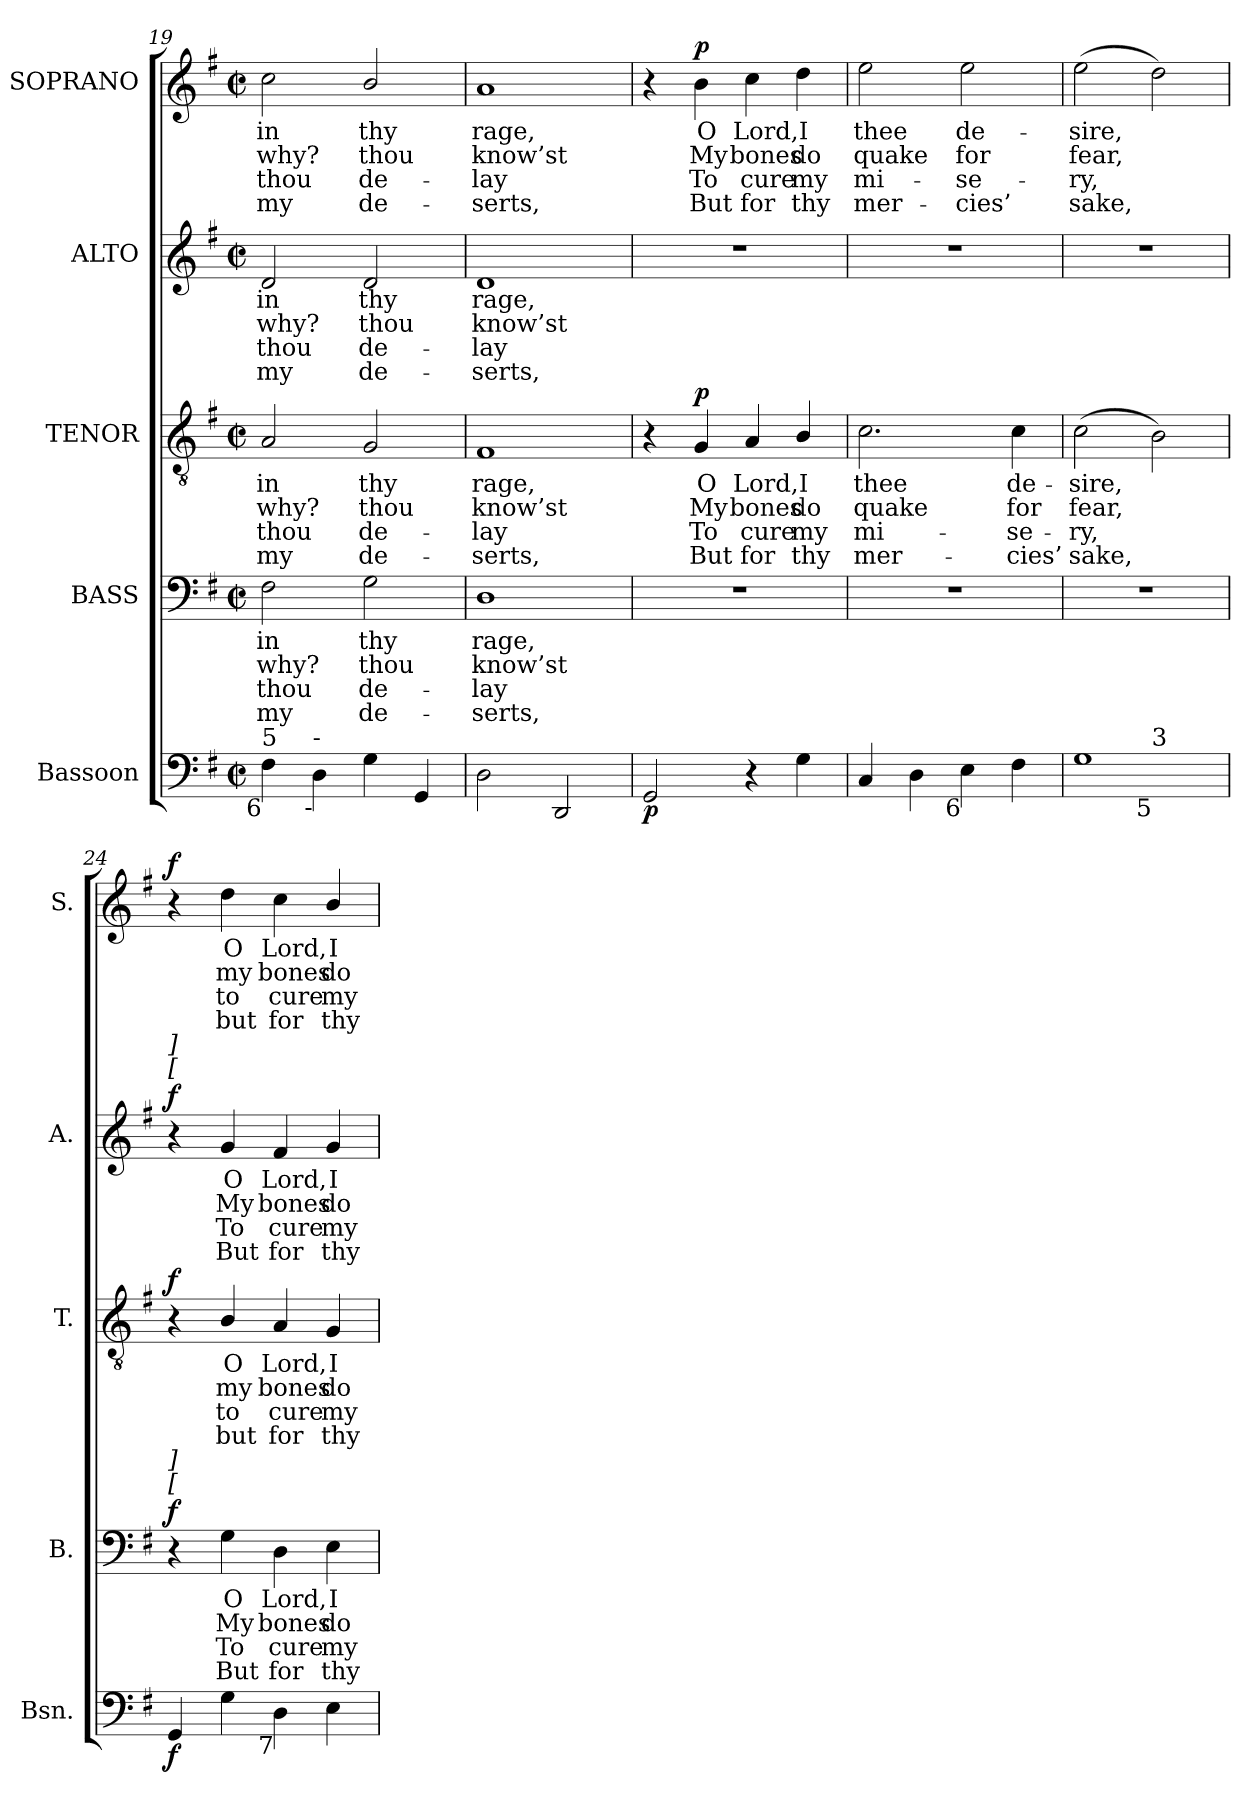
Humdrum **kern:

**kern	**dynam	**kern	**text	**text	**text	**text	**dynam	**kern	**text	**text	**text	**text	**dynam	**kern	**text	**text	**text	**text	**dynam	**kern	**text	**text	**text	**text	**dynam
*part5	*part5	*part4	*part4	*part4	*part4	*part4	*part4	*part3	*part3	*part3	*part3	*part3	*part3	*part2	*part2	*part2	*part2	*part2	*part2	*part1	*part1	*part1	*part1	*part1	*part1
*staff5	*staff5	*staff4	*staff4	*staff4	*staff4	*staff4	*staff4	*staff3	*staff3	*staff3	*staff3	*staff3	*staff3	*staff2	*staff2	*staff2	*staff2	*staff2	*staff2	*staff1	*staff1	*staff1	*staff1	*staff1	*staff1
*I"Bassoon	*	*I"BASS	*	*	*	*	*	*I"TENOR	*	*	*	*	*	*I"ALTO	*	*	*	*	*	*I"SOPRANO	*	*	*	*	*
*I'Bsn.	*	*I'B.	*	*	*	*	*	*I'T.	*	*	*	*	*	*I'A.	*	*	*	*	*	*I'S.	*	*	*	*	*
*clefF4	*	*clefF4	*	*	*	*	*	*clefGv2	*	*	*	*	*	*clefG2	*	*	*	*	*	*clefG2	*	*	*	*	*
*	*	*	*	*	*	*	*	*ITrd7c12	*	*	*	*	*	*	*	*	*	*	*	*	*	*	*	*	*
*k[f#]	*	*k[f#]	*	*	*	*	*	*k[f#]	*	*	*	*	*	*k[f#]	*	*	*	*	*	*k[f#]	*	*	*	*	*
*G:	*	*G:	*	*	*	*	*	*G:	*	*	*	*	*	*G:	*	*	*	*	*	*G:	*	*	*	*	*
*M2/2	*	*M2/2	*	*	*	*	*	*M2/2	*	*	*	*	*	*M2/2	*	*	*	*	*	*M2/2	*	*	*	*	*
*met(c|)	*	*met(c|)	*	*	*	*	*	*met(c|)	*	*	*	*	*	*met(c|)	*	*	*	*	*	*met(c|)	*	*	*	*	*
=19	=19	=19	=19	=19	=19	=19	=19	=19	=19	=19	=19	=19	=19	=19	=19	=19	=19	=19	=19	=19	=19	=19	=19	=19	=19
!	!	!	!LO:LY:b:color=#000000	!LO:LY:b:color=#000000	!LO:LY:b:color=#000000	!LO:LY:b:color=#000000	!	!	!	!	!	!	!	!	!	!	!	!	!	!	!	!	!	!	!
!	!	!	!	!	!	!	!	!	!LO:LY:b:color=#000000	!LO:LY:b:color=#000000	!LO:LY:b:color=#000000	!LO:LY:b:color=#000000	!	!	!	!	!	!	!	!	!	!	!	!	!
!	!	!	!	!	!	!	!	!	!	!	!	!	!	!	!LO:LY:b:color=#000000	!LO:LY:b:color=#000000	!LO:LY:b:color=#000000	!LO:LY:b:color=#000000	!	!	!	!	!	!	!
!LO:TX:b:rj:t=6	!	!	!	!	!	!	!	!	!	!	!	!	!	!	!	!	!	!	!	!	!	!	!	!	!
!LO:TX:t=5	!	!	!	!	!	!	!	!	!	!	!	!	!	!	!	!	!	!	!	!	!	!	!	!	!
!	!	!	!	!	!	!	!	!	!	!	!	!	!	!	!	!	!	!	!	!	!LO:LY:b:color=#000000	!LO:LY:b:color=#000000	!LO:LY:b:color=#000000	!LO:LY:b:color=#000000	!
4F#i\	.	2F#i\	in	why?	thou	my	.	2AAi/	in	why?	thou	my	.	2di/	in	why?	thou	my	.	2cci\	in	why?	thou	my	.
!LO:TX:b:rj:t=-	!	!	!	!	!	!	!	!	!	!	!	!	!	!	!	!	!	!	!	!	!	!	!	!	!
!LO:TX:t=-	!	!	!	!	!	!	!	!	!	!	!	!	!	!	!	!	!	!	!	!	!	!	!	!	!
4Di\	.	.	.	.	.	.	.	.	.	.	.	.	.	.	.	.	.	.	.	.	.	.	.	.	.
!	!	!	!LO:LY:b:color=#000000	!LO:LY:b:color=#000000	!LO:LY:b:color=#000000	!LO:LY:b:color=#000000	!	!	!	!	!	!	!	!	!	!	!	!	!	!	!	!	!	!	!
!	!	!	!	!	!	!	!	!	!LO:LY:b:color=#000000	!LO:LY:b:color=#000000	!LO:LY:b:color=#000000	!LO:LY:b:color=#000000	!	!	!	!	!	!	!	!	!	!	!	!	!
!	!	!	!	!	!	!	!	!	!	!	!	!	!	!	!LO:LY:b:color=#000000	!LO:LY:b:color=#000000	!LO:LY:b:color=#000000	!LO:LY:b:color=#000000	!	!	!	!	!	!	!
!	!	!	!	!	!	!	!	!	!	!	!	!	!	!	!	!	!	!	!	!	!LO:LY:b:color=#000000	!LO:LY:b:color=#000000	!LO:LY:b:color=#000000	!LO:LY:b:color=#000000	!
4Gi\	.	2Gi\	thy	thou	de-	-de-	.	2GGi/	thy	thou	de-	-de-	.	2di/	thy	thou	de-	-de-	.	2bi/	thy	thou	de-	-de-	.
4GGi/	.	.	.	.	.	.	.	.	.	.	.	.	.	.	.	.	.	.	.	.	.	.	.	.	.
=20	=20	=20	=20	=20	=20	=20	=20	=20	=20	=20	=20	=20	=20	=20	=20	=20	=20	=20	=20	=20	=20	=20	=20	=20	=20
!	!	!	!LO:LY:b:color=#000000	!LO:LY:b:color=#000000	!LO:LY:b:color=#000000	!LO:LY:b:color=#000000	!	!	!	!	!	!	!	!	!	!	!	!	!	!	!	!	!	!	!
!	!	!	!	!	!	!	!	!	!LO:LY:b:color=#000000	!LO:LY:b:color=#000000	!LO:LY:b:color=#000000	!LO:LY:b:color=#000000	!	!	!	!	!	!	!	!	!	!	!	!	!
!	!	!	!	!	!	!	!	!	!	!	!	!	!	!	!LO:LY:b:color=#000000	!LO:LY:b:color=#000000	!LO:LY:b:color=#000000	!LO:LY:b:color=#000000	!	!	!	!	!	!	!
!	!	!	!	!	!	!	!	!	!	!	!	!	!	!	!	!	!	!	!	!	!LO:LY:b:color=#000000	!LO:LY:b:color=#000000	!LO:LY:b:color=#000000	!LO:LY:b:color=#000000	!
2Di\	.	1Di	rage,	know’st	-lay	serts,	.	1FF#i	rage,	know’st	-lay	serts,	.	1di	rage,	know’st	-lay	serts,	.	1ai	rage,	know’st	-lay	serts,	.
2DDi/	.	.	.	.	.	.	.	.	.	.	.	.	.	.	.	.	.	.	.	.	.	.	.	.	.
=21	=21	=21	=21	=21	=21	=21	=21	=21	=21	=21	=21	=21	=21	=21	=21	=21	=21	=21	=21	=21	=21	=21	=21	=21	=21
2GGi/	p	1r	.	.	.	.	.	4r	.	.	.	.	.	1r	.	.	.	.	.	4r	.	.	.	.	.
!	!	!	!	!	!	!	!	!	!LO:LY:b:color=#000000	!LO:LY:b:color=#000000	!LO:LY:b:color=#000000	!LO:LY:b:color=#000000	!	!	!	!	!	!	!	!	!	!	!	!	!
!	!	!	!	!	!	!	!	!	!	!	!	!	!	!	!	!	!	!	!	!	!LO:LY:b:color=#000000	!LO:LY:b:color=#000000	!LO:LY:b:color=#000000	!LO:LY:b:color=#000000	!
.	.	.	.	.	.	.	.	4GGi/	O	My	To	But	p	.	.	.	.	.	.	4bi\	O	My	To	But	p
!	!	!	!	!	!	!	!	!	!LO:LY:b:color=#000000	!LO:LY:b:color=#000000	!LO:LY:b:color=#000000	!LO:LY:b:color=#000000	!	!	!	!	!	!	!	!	!	!	!	!	!
!	!	!	!	!	!	!	!	!	!	!	!	!	!	!	!	!	!	!	!	!	!LO:LY:b:color=#000000	!LO:LY:b:color=#000000	!LO:LY:b:color=#000000	!LO:LY:b:color=#000000	!
4r	.	.	.	.	.	.	.	4AAi/	Lord,	bones	cure	for	.	.	.	.	.	.	.	4cci\	Lord,	bones	cure	for	.
!	!	!	!	!	!	!	!	!	!LO:LY:b:color=#000000	!LO:LY:b:color=#000000	!LO:LY:b:color=#000000	!LO:LY:b:color=#000000	!	!	!	!	!	!	!	!	!	!	!	!	!
!	!	!	!	!	!	!	!	!	!	!	!	!	!	!	!	!	!	!	!	!	!LO:LY:b:color=#000000	!LO:LY:b:color=#000000	!LO:LY:b:color=#000000	!LO:LY:b:color=#000000	!
4Gi\	.	.	.	.	.	.	.	4BBi/	I	do	my	thy	.	.	.	.	.	.	.	4ddi\	I	do	my	thy	.
=22	=22	=22	=22	=22	=22	=22	=22	=22	=22	=22	=22	=22	=22	=22	=22	=22	=22	=22	=22	=22	=22	=22	=22	=22	=22
!	!	!	!	!	!	!	!	!	!LO:LY:b:color=#000000	!LO:LY:b:color=#000000	!LO:LY:b:color=#000000	!LO:LY:b:color=#000000	!	!	!	!	!	!	!	!	!	!	!	!	!
!	!	!	!	!	!	!	!	!	!	!	!	!	!	!	!	!	!	!	!	!	!LO:LY:b:color=#000000	!LO:LY:b:color=#000000	!LO:LY:b:color=#000000	!LO:LY:b:color=#000000	!
4Ci/	.	1r	.	.	.	.	.	2.Ci\	thee	quake	mi-	-mer-	.	1r	.	.	.	.	.	2eei\	thee	quake	mi-	-mer-	.
4Di\	.	.	.	.	.	.	.	.	.	.	.	.	.	.	.	.	.	.	.	.	.	.	.	.	.
!LO:TX:b:rj:t=6	!	!	!	!	!	!	!	!	!	!	!	!	!	!	!	!	!	!	!	!	!	!	!	!	!
!	!	!	!	!	!	!	!	!	!	!	!	!	!	!	!	!	!	!	!	!	!LO:LY:b:color=#000000	!LO:LY:b:color=#000000	!LO:LY:b:color=#000000	!LO:LY:b:color=#000000	!
4Ei\	.	.	.	.	.	.	.	.	.	.	.	.	.	.	.	.	.	.	.	2eei\	de-	for	-se-	-cies’	.
!	!	!	!	!	!	!	!	!	!LO:LY:b:color=#000000	!LO:LY:b:color=#000000	!LO:LY:b:color=#000000	!LO:LY:b:color=#000000	!	!	!	!	!	!	!	!	!	!	!	!	!
4F#i\	.	.	.	.	.	.	.	4Ci\	de-	for	-se-	-cies’	.	.	.	.	.	.	.	.	.	.	.	.	.
=23	=23	=23	=23	=23	=23	=23	=23	=23	=23	=23	=23	=23	=23	=23	=23	=23	=23	=23	=23	=23	=23	=23	=23	=23	=23
!	!	!	!	!	!	!	!	!	!LO:LY:b:color=#000000	!LO:LY:b:color=#000000	!LO:LY:b:color=#000000	!LO:LY:b:color=#000000	!	!	!	!	!	!	!	!	!	!	!	!	!
!LO:TX:b:rj:t=6	!	!	!	!	!	!	!	!	!	!	!	!	!	!	!	!	!	!	!	!	!	!	!	!	!
!LO:TX:t=4	!	!	!	!	!	!	!	!	!	!	!	!	!	!	!	!	!	!	!	!	!	!	!	!	!
!	!	!	!	!	!	!	!	!	!	!	!	!	!	!	!	!	!	!	!	!	!LO:LY:b:color=#000000	!LO:LY:b:color=#000000	!LO:LY:b:color=#000000	!LO:LY:b:color=#000000	!
*^	*	*	*	*	*	*	*	*	*	*	*	*	*	*	*	*	*	*	*	*	*	*	*	*	*
1Gi	2ryy	.	1r	.	.	.	.	.	(2Ci\	-sire,	fear,	ry,	sake,	.	1r	.	.	.	.	.	(2eei\	-sire,	fear,	ry,	sake,	.
!	!LO:TX:b:rj:t=5	!	!	!	!	!	!	!	!	!	!	!	!	!	!	!	!	!	!	!	!	!	!	!	!	!
!	!LO:TX:t=3	!	!	!	!	!	!	!	!	!	!	!	!	!	!	!	!	!	!	!	!	!	!	!	!	!
.	2ryy	.	.	.	.	.	.	.	2BBi\)	.	.	.	.	.	.	.	.	.	.	.	2ddi\)	.	.	.	.	.
!!LO:LB:g=z
=24	=24	=24	=24	=24	=24	=24	=24	=24	=24	=24	=24	=24	=24	=24	=24	=24	=24	=24	=24	=24	=24	=24	=24	=24	=24	=24
!	!	!	!	!	!	!	!	!	!	!	!	!	!	!	!LO:TX:a:i:t=[	!	!	!	!	!	!	!	!	!	!	!
!	!	!	!	!	!	!	!	!	!	!	!	!	!	!	!LO:TX:a:i:t=]	!	!	!	!	!	!	!	!	!	!	!
!	!	!	!LO:TX:a:i:t=[	!	!	!	!	!	!	!	!	!	!	!	!	!	!	!	!	!	!	!	!	!	!	!
!	!	!	!LO:TX:a:i:t=]	!	!	!	!	!	!	!	!	!	!	!	!	!	!	!	!	!	!	!	!	!	!	!
*v	*v	*	*	*	*	*	*	*	*	*	*	*	*	*	*	*	*	*	*	*	*	*	*	*	*	*
4GGi/	f	4r	.	.	.	.	f	4r	.	.	.	.	f	4r	.	.	.	.	f	4r	.	.	.	.	f
!	!	!	!LO:LY:b:color=#000000	!LO:LY:b:color=#000000	!LO:LY:b:color=#000000	!LO:LY:b:color=#000000	!	!	!	!	!	!	!	!	!	!	!	!	!	!	!	!	!	!	!
!	!	!	!	!	!	!	!	!	!LO:LY:b:color=#000000	!LO:LY:b:color=#000000	!LO:LY:b:color=#000000	!LO:LY:b:color=#000000	!	!	!	!	!	!	!	!	!	!	!	!	!
!	!	!	!	!	!	!	!	!	!	!	!	!	!	!	!LO:LY:b:color=#000000	!LO:LY:b:color=#000000	!LO:LY:b:color=#000000	!LO:LY:b:color=#000000	!	!	!	!	!	!	!
!	!	!	!	!	!	!	!	!	!	!	!	!	!	!	!	!	!	!	!	!	!LO:LY:b:color=#000000	!LO:LY:b:color=#000000	!LO:LY:b:color=#000000	!LO:LY:b:color=#000000	!
4Gi\	.	4Gi\	O	My	To	But	.	4BBi/	O	my	to	but	.	4gi/	O	My	To	But	.	4ddi\	O	my	to	but	.
!	!	!	!LO:LY:b:color=#000000	!LO:LY:b:color=#000000	!LO:LY:b:color=#000000	!LO:LY:b:color=#000000	!	!	!	!	!	!	!	!	!	!	!	!	!	!	!	!	!	!	!
!	!	!	!	!	!	!	!	!	!LO:LY:b:color=#000000	!LO:LY:b:color=#000000	!LO:LY:b:color=#000000	!LO:LY:b:color=#000000	!	!	!	!	!	!	!	!	!	!	!	!	!
!	!	!	!	!	!	!	!	!	!	!	!	!	!	!	!LO:LY:b:color=#000000	!LO:LY:b:color=#000000	!LO:LY:b:color=#000000	!LO:LY:b:color=#000000	!	!	!	!	!	!	!
!LO:TX:b:rj:t=7	!	!	!	!	!	!	!	!	!	!	!	!	!	!	!	!	!	!	!	!	!	!	!	!	!
!	!	!	!	!	!	!	!	!	!	!	!	!	!	!	!	!	!	!	!	!	!LO:LY:b:color=#000000	!LO:LY:b:color=#000000	!LO:LY:b:color=#000000	!LO:LY:b:color=#000000	!
4Di\	.	4Di\	Lord,	bones	cure	for	.	4AAi/	Lord,	bones	cure	for	.	4f#i/	Lord,	bones	cure	for	.	4cci\	Lord,	bones	cure	for	.
!	!	!	!LO:LY:b:color=#000000	!LO:LY:b:color=#000000	!LO:LY:b:color=#000000	!LO:LY:b:color=#000000	!	!	!	!	!	!	!	!	!	!	!	!	!	!	!	!	!	!	!
!	!	!	!	!	!	!	!	!	!LO:LY:b:color=#000000	!LO:LY:b:color=#000000	!LO:LY:b:color=#000000	!LO:LY:b:color=#000000	!	!	!	!	!	!	!	!	!	!	!	!	!
!	!	!	!	!	!	!	!	!	!	!	!	!	!	!	!LO:LY:b:color=#000000	!LO:LY:b:color=#000000	!LO:LY:b:color=#000000	!LO:LY:b:color=#000000	!	!	!	!	!	!	!
!	!	!	!	!	!	!	!	!	!	!	!	!	!	!	!	!	!	!	!	!	!LO:LY:b:color=#000000	!LO:LY:b:color=#000000	!LO:LY:b:color=#000000	!LO:LY:b:color=#000000	!
4Ei\	.	4Ei\	I	do	my	thy	.	4GGi/	I	do	my	thy	.	4gi/	I	do	my	thy	.	4bi/	I	do	my	thy	.
=	=	=	=	=	=	=	=	=	=	=	=	=	=	=	=	=	=	=	=	=	=	=	=	=	=
*-	*-	*-	*-	*-	*-	*-	*-	*-	*-	*-	*-	*-	*-	*-	*-	*-	*-	*-	*-	*-	*-	*-	*-	*-	*-
